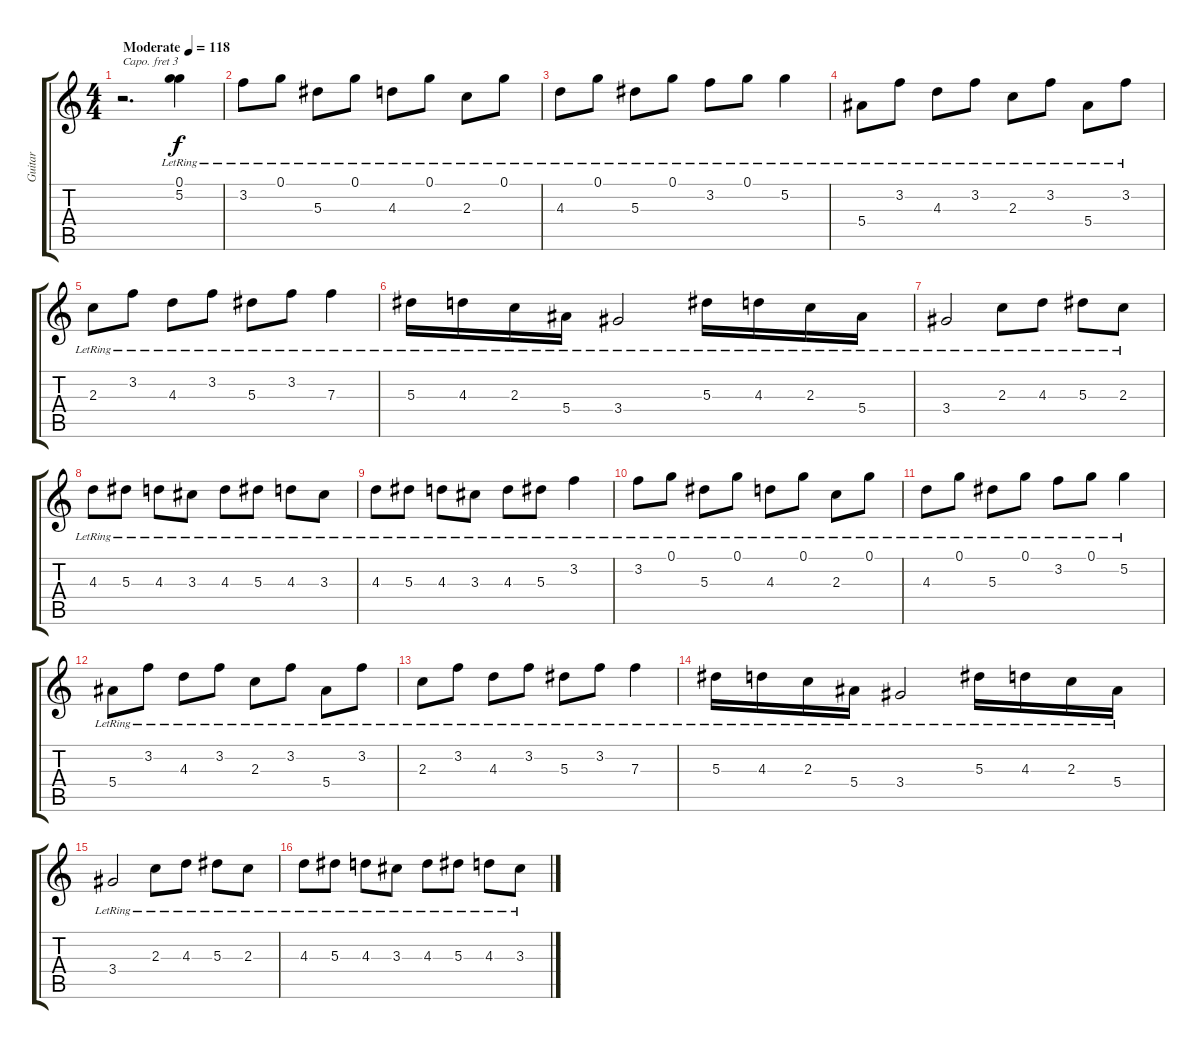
\track ("Guitar" "Guitar") {instrument acousticguitarsteel}
\staff {score tabs}
\capo 3
\tuning (E4 B3 G3 D3 A2 E2) {hide}
\ts (4 4)
\tempo (118 "Moderate")
\clef g2
\ks c
r.2{d dy f instrument acousticguitarsteel} (0.1{lr} 5.2{lr}).4 |
3.2{lr}.8 0.1{lr}.8 5.3{lr}.8 0.1{lr}.8 4.3{lr}.8 0.1{lr}.8 2.3{lr}.8 0.1{lr}.8 |
4.3{lr}.8 0.1{lr}.8 5.3{lr}.8 0.1{lr}.8 3.2{lr}.8 0.1{lr}.8 5.2{lr}.4 |
5.4{lr}.8 3.2{lr}.8 4.3{lr}.8 3.2{lr}.8 2.3{lr}.8 3.2{lr}.8 5.4{lr}.8 3.2{lr}.8 |
2.3{lr}.8 3.2{lr}.8 4.3{lr}.8 3.2{lr}.8 5.3{lr}.8 3.2{lr}.8 7.3{lr}.4 |
5.3{lr}.16 4.3{lr}.16 2.3{lr}.16 5.4{lr}.16 3.4{lr}.2 5.3{lr}.16 4.3{lr}.16 2.3{lr}.16 5.4{lr}.16 |
3.4{lr}.2 2.3{lr}.8 4.3{lr}.8 5.3{lr}.8 2.3{lr}.8 |
4.3{lr}.8 5.3{lr}.8 4.3{lr}.8 3.3{lr}.8 4.3{lr}.8 5.3{lr}.8 4.3{lr}.8 3.3{lr}.8 |
4.3{lr}.8 5.3{lr}.8 4.3{lr}.8 3.3{lr}.8 4.3{lr}.8 5.3{lr}.8 3.2{lr}.4 |
3.2{lr}.8 0.1{lr}.8 5.3{lr}.8 0.1{lr}.8 4.3{lr}.8 0.1{lr}.8 2.3{lr}.8 0.1{lr}.8 |
4.3{lr}.8 0.1{lr}.8 5.3{lr}.8 0.1{lr}.8 3.2{lr}.8 0.1{lr}.8 5.2{lr}.4 |
5.4{lr}.8 3.2{lr}.8 4.3{lr}.8 3.2{lr}.8 2.3{lr}.8 3.2{lr}.8 5.4{lr}.8 3.2{lr}.8 |
2.3{lr}.8 3.2{lr}.8 4.3{lr}.8 3.2{lr}.8 5.3{lr}.8 3.2{lr}.8 7.3{lr}.4 |
5.3{lr}.16 4.3{lr}.16 2.3{lr}.16 5.4{lr}.16 3.4{lr}.2 5.3{lr}.16 4.3{lr}.16 2.3{lr}.16 5.4{lr}.16 |
3.4{lr}.2 2.3{lr}.8 4.3{lr}.8 5.3{lr}.8 2.3{lr}.8 |
4.3{lr}.8 5.3{lr}.8 4.3{lr}.8 3.3{lr}.8 4.3{lr}.8 5.3{lr}.8 4.3{lr}.8 3.3{lr}.8
